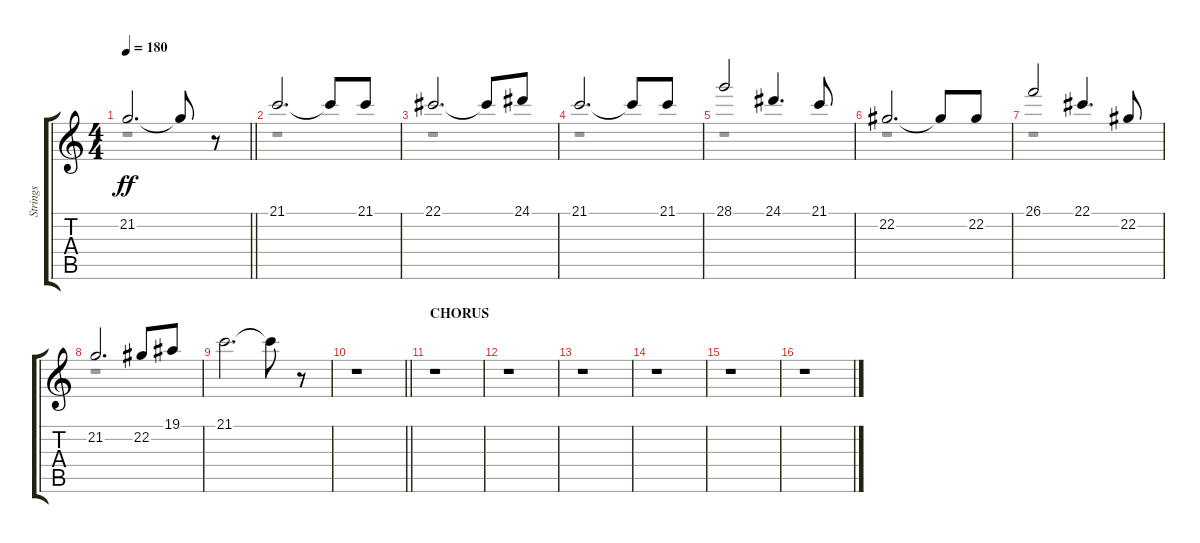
\track ("Strings" "Strings") {instrument stringensemble1}
\staff {score tabs}
\tuning (Eb4 Bb3 Gb3 Db3 Ab2 Eb2) {hide}
\voice
\ts (4 4)
\tempo 180
\clef g2
\barLineRight lightlight
\ks c
21.2.2{d dy ff} 21.2{t}.8 r.8 |
21.1.2{d} 21.1{t}.8 21.1.8 |
22.1.2{d} 22.1{t}.8 24.1.8 |
21.1.2{d} 21.1{t}.8 21.1.8 |
28.1.2 24.1.4{d} 21.1.8 |
22.2.2{d} 22.2{t}.8 22.2.8 |
26.1.2 22.1.4{d} 22.2.8 |
21.2.2{d} 22.2.8 19.1.8 |
21.1.2{d} 21.1{t}.8 r.8 |
\barLineRight lightlight
r.1 |
\section ("" "CHORUS")
r.1 |
r.1 |
r.1 |
r.1 |
r.1 |
r.1
\voice
\clef g2
\ottava regular
\simile none
\barLineRight lightlight
\ks c
r.1{dy f} |
r.1 |
r.1 |
r.1 |
r.1 |
r.1 |
r.1 |
r.1 |
|
\barLineRight lightlight
r.1 |
r.1 |
r.1 |
r.1 |
r.1 |
r.1 |
r.1
